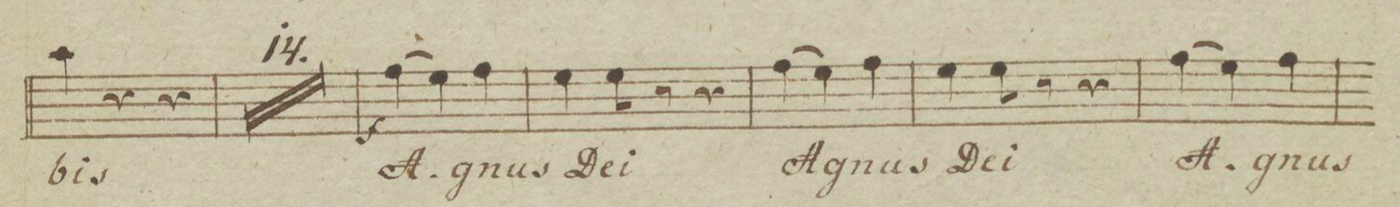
**kern	**text	**dynam
*I"Canto.	*	*
*clefC1	*	*
*k[b-e-a-d-g-]	*	*
*M3/4	*	*
4ff\	-bis	.
4r	.	.
4r	.	.
=17	=17	=17
2.r	.	.
=18	=18	=18
2.r	.	.
=19	=19	=19
2.r	.	.
=20	=20	=20
2.r	.	.
=21	=21	=21
2.r	.	.
=22	=22	=22
2.r	.	.
=23	=23	=23
2.r	.	.
=24	=24	=24
2.r	.	.
=25	=25	=25
2.r	.	.
=26	=26	=26
2.r	.	.
=27	=27	=27
2.r	.	.
=28	=28	=28
2.r	.	.
=29	=29	=29
2.r	.	.
=30	=30	=30
2.r	.	.
=31	=31	=31
(4dd-\	A-	f
4cc\)	.	.
4dd-\	-gnus	.
=32	=32	=32
4cc\	De-	.
8cc\	-i	.
8r	.	.
4r	.	.
=33	=33	=33
(4dd-\	A-	.
4cc\)	.	.
4dd-\	-gnus	.
=34	=34	=34
4cc\	De-	.
8cc\	-i	.
8r	.	.
4r	.	.
=35	=35	=35
(4dd-\	A-	.
4cc\)	.	.
4dd-\	-gnus	.
=36	=36	=36
*-	*-	*-
